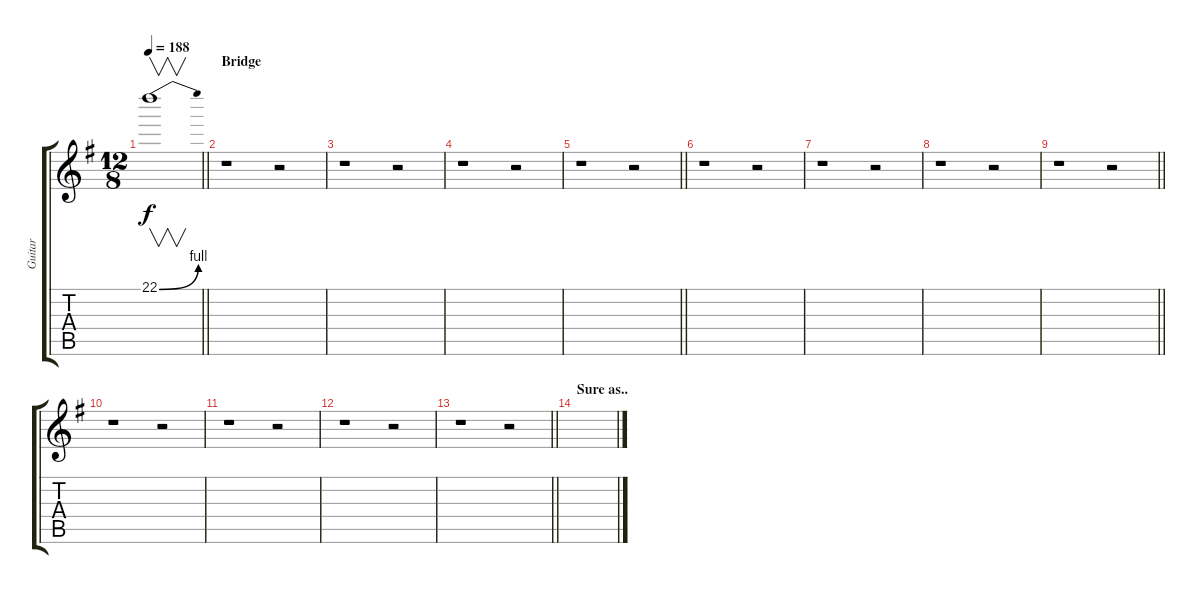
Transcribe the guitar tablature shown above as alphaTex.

\track ("Guitar" "Guitar") {instrument distortionguitar}
\staff {score tabs}
\tuning (E4 B3 G3 D3 A2 E2) {hide}
\ts (12 8)
\tempo 188
\clef g2
\barLineRight lightlight
\ks g
22.1{be (bend 0 0 60 4)}.1{v dy f} |
\section ("" "Bridge")
r.1 r.2 |
r.1 r.2 |
r.1 r.2 |
\barLineRight lightlight
r.1 r.2 |
r.1 r.2 |
r.1 r.2 |
r.1 r.2 |
\barLineRight lightlight
r.1 r.2 |
r.1 r.2 |
r.1 r.2 |
r.1 r.2 |
\barLineRight lightlight
r.1 r.2 |
\section ("" "Sure as..")
